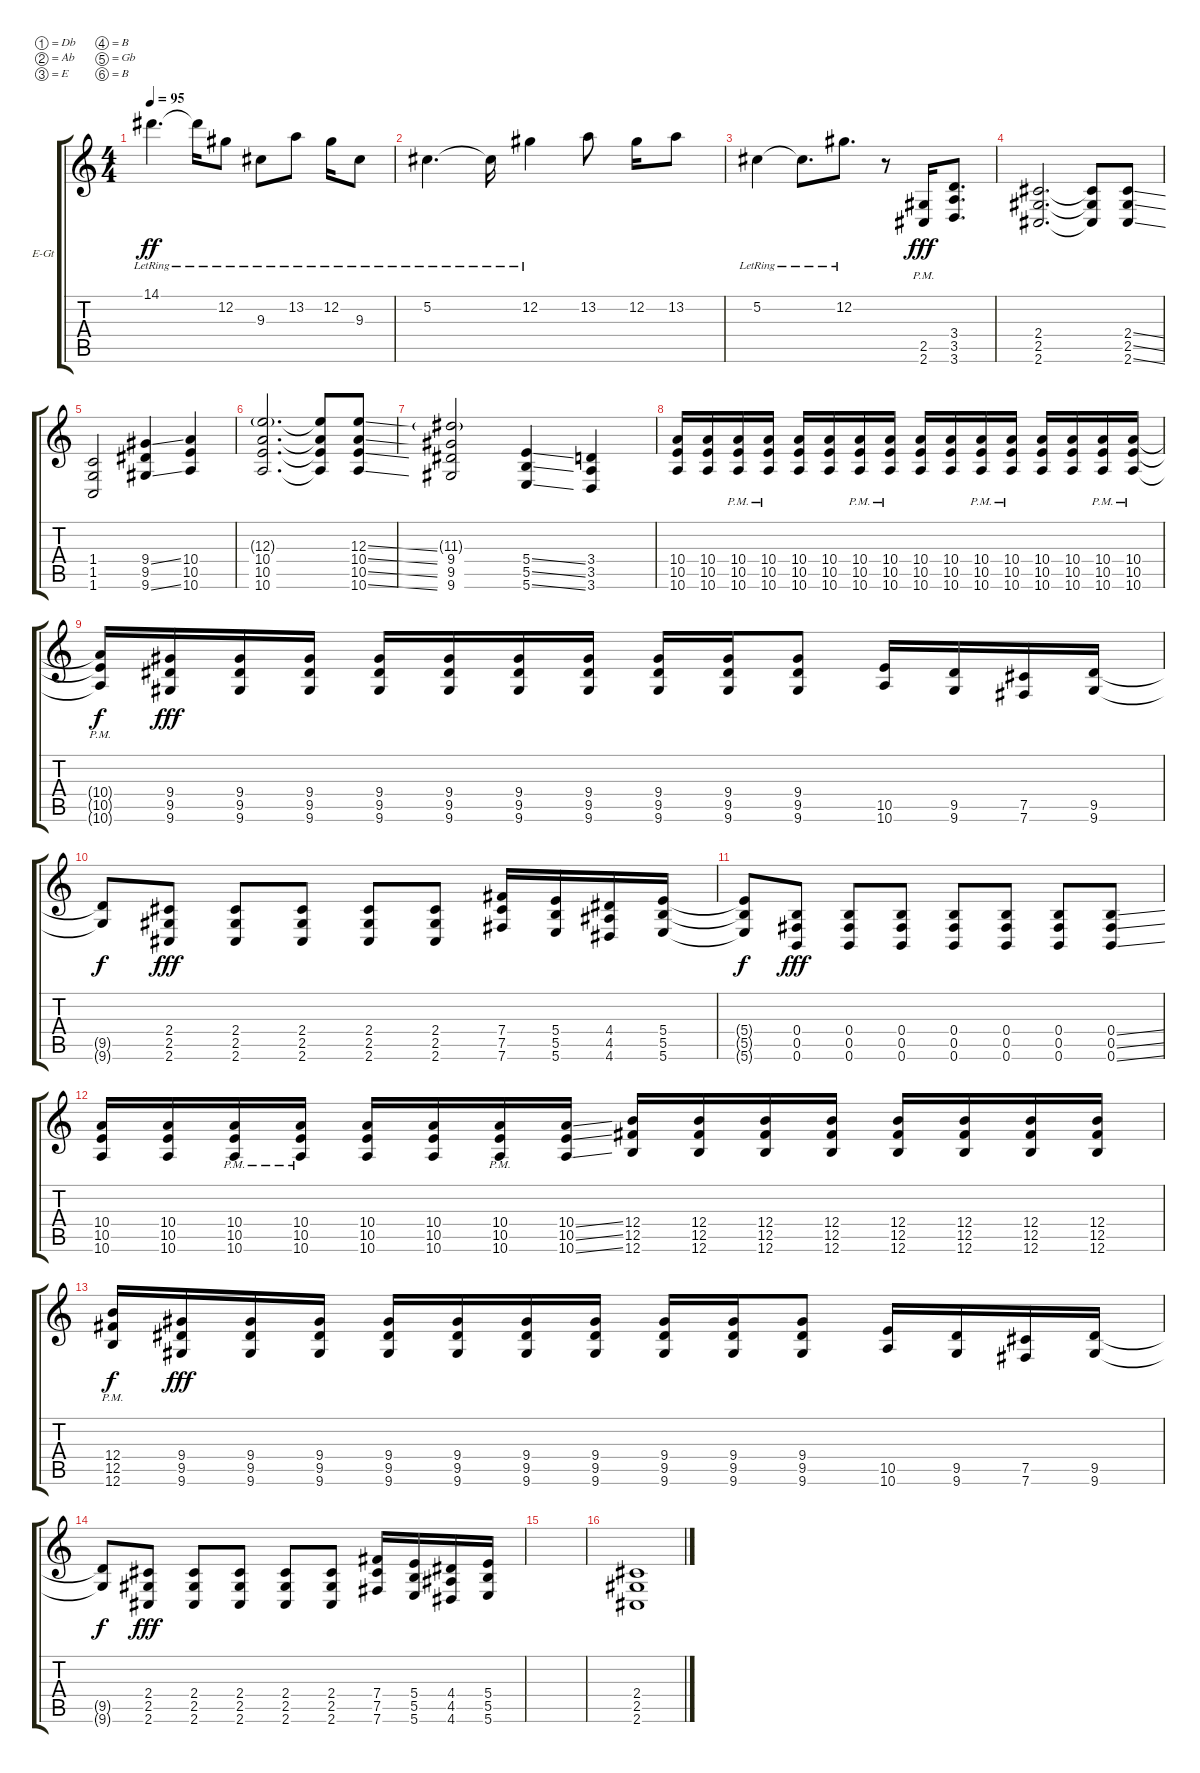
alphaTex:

\defaultSystemsLayout 4
\bracketExtendMode groupsimilarinstruments
\firstSystemTrackNameOrientation horizontal
\otherSystemsTrackNameOrientation horizontal
\track ("Electric Guitar" "E-Gt") {instrument distortionguitar}
\staff {score tabs}
\tuning (Db4 Ab3 E3 B2 Gb2 B1)
\ts (4 4)
\tempo 95
\clef g2
\scale
0.333333
\ks c
14.1{lr}.4{d dy ff} 14.1{lr t}.16 12.2{lr}.8 9.3{lr}.8 13.2{lr}.8 12.2{lr}.16 9.3{lr}.8 |
\scale
0.333333 5.2{lr}.4{d} 5.2{lr t}.16 12.2{lr}.4 13.2.8 12.2.16 13.2.8 |
\scale
0.333333 5.2{lr}.4 5.2{lr t}.8{d} 12.2{lr}.8{d} r.8 (2.5{pm} 2.6{pm}).16{dy fff} (3.4 3.5 3.6).8{d} |
\scale
0.333333 (2.4 2.5 2.6).2{d} (2.4{t} 2.5{t} 2.6{t}).8 (2.4{ss} 2.5{ss} 2.6{ss}).8 |
\scale
0.333333 (1.4 1.5 1.6).2 (9.4{ss} 9.5 9.6{ss}).4 (10.4 10.5 10.6).4 |
\scale
0.333333 (12.3{g} 10.4 10.5 10.6).2{d} (12.3{t} 10.4{t} 10.5{t} 10.6{t}).8 (12.3{ss} 10.4{ss} 10.5{ss} 10.6{ss}).8 |
\scale
0.333333 (11.3{g} 9.4 9.5 9.6).2 (5.4{ss} 5.5{ss} 5.6{ss}).4 (3.4 3.5 3.6).4 |
\scale
0.333333 (10.4 10.5 10.6).16 (10.4 10.5 10.6).16 (10.4{pm} 10.5{pm} 10.6{pm}).16 (10.4{pm} 10.5{pm} 10.6{pm}).16 (10.4 10.5 10.6).16 (10.4 10.5 10.6).16 (10.4{pm} 10.5{pm} 10.6{pm}).16 (10.4{pm} 10.5{pm} 10.6{pm}).16 (10.4 10.5 10.6).16 (10.4 10.5 10.6).16 (10.4{pm} 10.5{pm} 10.6{pm}).16 (10.4{pm} 10.5{pm} 10.6{pm}).16 (10.4 10.5 10.6).16 (10.4 10.5 10.6).16 (10.4{pm} 10.5{pm} 10.6{pm}).16 (10.4{pm} 10.5{pm} 10.6{pm}).16 |
\scale
0.333333 (10.4{pm t} 10.5{pm t} 10.6{pm t}).16{dy f} (9.4 9.5 9.6).16{dy fff} (9.4 9.5 9.6).16 (9.4 9.5 9.6).16 (9.4 9.5 9.6).16 (9.4 9.5 9.6).16 (9.4 9.5 9.6).16 (9.4 9.5 9.6).16 (9.4 9.5 9.6).16 (9.4 9.5 9.6).16 (9.4 9.5 9.6).8 (10.5 10.6).16 (9.5 9.6).16 (7.5 7.6).16 (9.5 9.6).16 |
\scale
0.333333 (9.5{t} 9.6{t}).8{dy f} (2.4 2.5 2.6).8{dy fff} (2.4 2.5 2.6).8 (2.4 2.5 2.6).8 (2.4 2.5 2.6).8 (2.4 2.5 2.6).8 (7.4 7.5 7.6).16 (5.4 5.5 5.6).16 (4.4 4.5 4.6).16 (5.4 5.5 5.6).16 |
\scale
0.333333 (5.4{t} 5.5{t} 5.6{t}).8{dy f} (0.4 0.5 0.6).8{dy fff} (0.4 0.5 0.6).8 (0.4 0.5 0.6).8 (0.4 0.5 0.6).8 (0.4 0.5 0.6).8 (0.4 0.5 0.6).8 (0.4{ss} 0.5{ss} 0.6{ss}).8 |
\scale
0.333333 (10.4 10.5 10.6).16 (10.4 10.5 10.6).16 (10.4{pm} 10.5{pm} 10.6{pm}).16 (10.4{pm} 10.5{pm} 10.6{pm}).16 (10.4 10.5 10.6).16 (10.4 10.5 10.6).16 (10.4{pm} 10.5{pm} 10.6{pm}).16 (10.4{ss} 10.5{ss} 10.6{ss}).16 (12.4 12.5 12.6).16 (12.4 12.5 12.6).16 (12.4 12.5 12.6).16 (12.4 12.5 12.6).16 (12.4 12.5 12.6).16 (12.4 12.5 12.6).16 (12.4 12.5 12.6).16 (12.4 12.5 12.6).16 |
\scale
0.333333 (12.4{pm} 12.5{pm} 12.6{pm}).16{dy f} (9.4 9.5 9.6).16{dy fff} (9.4 9.5 9.6).16 (9.4 9.5 9.6).16 (9.4 9.5 9.6).16 (9.4 9.5 9.6).16 (9.4 9.5 9.6).16 (9.4 9.5 9.6).16 (9.4 9.5 9.6).16 (9.4 9.5 9.6).16 (9.4 9.5 9.6).8 (10.5 10.6).16 (9.5 9.6).16 (7.5 7.6).16 (9.5 9.6).16 |
\scale
0.333333 (9.5{t} 9.6{t}).8{dy f} (2.4 2.5 2.6).8{dy fff} (2.4 2.5 2.6).8 (2.4 2.5 2.6).8 (2.4 2.5 2.6).8 (2.4 2.5 2.6).8 (7.4 7.5 7.6).16 (5.4 5.5 5.6).16 (4.4 4.5 4.6).16 (5.4 5.5 5.6).16 |
\scale
0.333333 |
\scale
0.333333 (2.4 2.5 2.6).1
